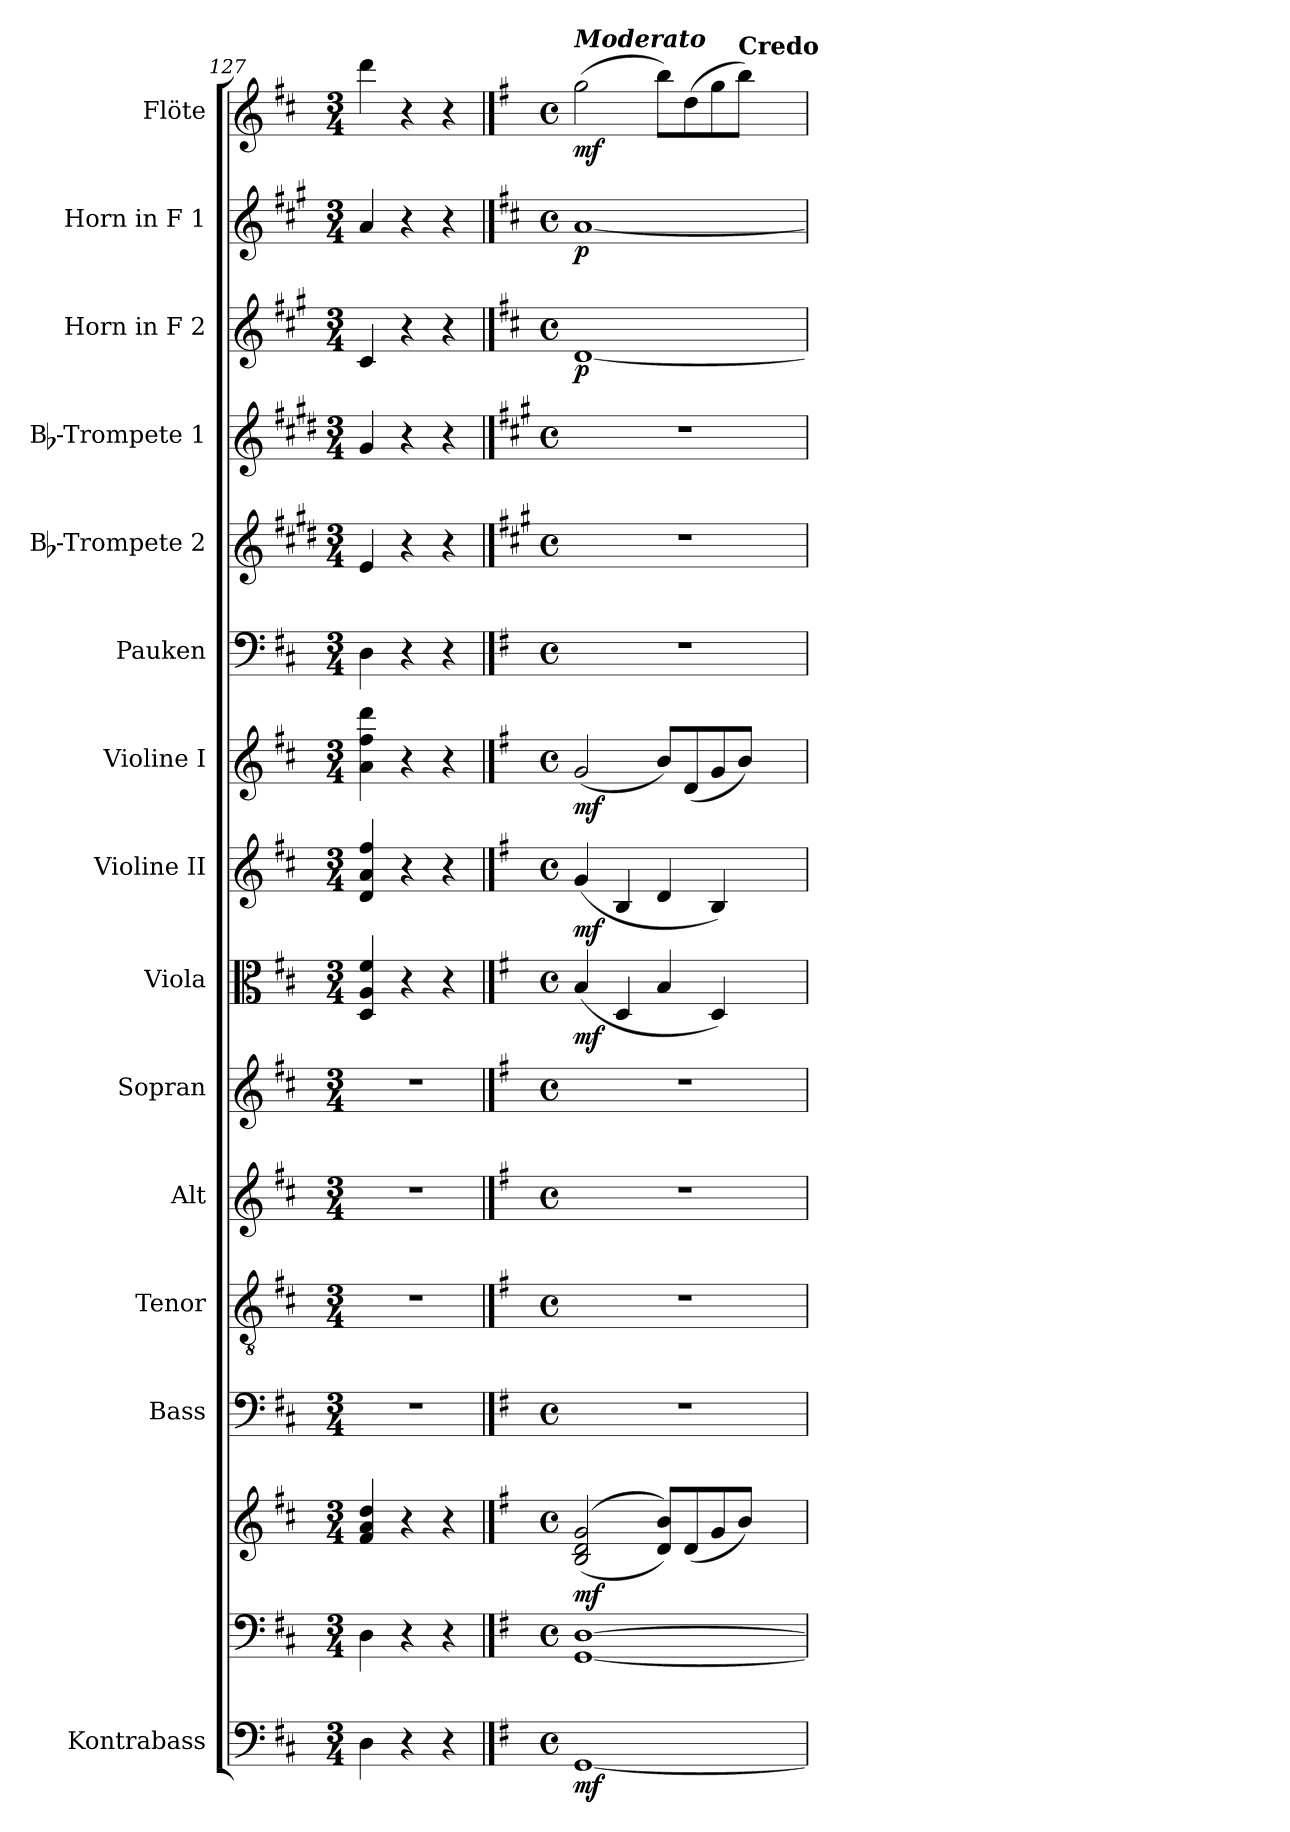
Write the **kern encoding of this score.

**kern	**dynam	**kern	**kern	**dynam	**kern	**kern	**kern	**kern	**kern	**dynam	**kern	**dynam	**kern	**dynam	**kern	**kern	**kern	**kern	**dynam	**kern	**dynam	**kern	**dynam
*part15	*part15	*part14	*part14	*part14	*part13	*part12	*part11	*part10	*part9	*part9	*part8	*part8	*part7	*part7	*part6	*part5	*part4	*part3	*part3	*part2	*part2	*part1	*part1
*staff16	*staff16	*staff15	*staff14	*staff14/15	*staff13	*staff12	*staff11	*staff10	*staff9	*staff9	*staff8	*staff8	*staff7	*staff7	*staff6	*staff5	*staff4	*staff3	*staff3	*staff2	*staff2	*staff1	*staff1
*I"Kontrabass	*	*	*	*	*I"Bass	*I"Tenor	*I"Alt	*I"Sopran	*I"Viola	*	*I"Violine II	*	*I"Violine I	*	*I"Pauken	*I"Bb-Trompete 2	*I"Bb-Trompete 1	*I"Horn in F 2	*	*I"Horn in F 1	*	*I"Flöte	*
*I'Kb.	*	*	*	*	*I'B.	*I'T.	*I'A.	*I'S.	*I'Vla.	*	*I'Vl. II	*	*I'Vl. I	*	*I'Pk.	*I'Bb Trp. 2	*I'Bb Trp. 1	*	*	*	*	*I'Fl.	*
*clefF4	*	*clefF4	*clefG2	*	*clefF4	*clefGv2	*clefG2	*clefG2	*clefC3	*	*clefG2	*	*clefG2	*	*clefF4	*clefG2	*clefG2	*clefG2	*	*clefG2	*	*clefG2	*
*ITrd7c12	*	*	*	*	*	*	*	*	*	*	*	*	*	*	*	*ITrd1c2	*ITrd1c2	*ITrd4c7	*	*ITrd4c7	*	*	*
*k[f#c#]	*	*k[f#c#]	*k[f#c#]	*	*k[f#c#]	*k[f#c#]	*k[f#c#]	*k[f#c#]	*k[f#c#]	*	*k[f#c#]	*	*k[f#c#]	*	*k[f#c#]	*k[f#c#]	*k[f#c#]	*k[f#c#]	*	*k[f#c#]	*	*k[f#c#]	*
*D:	*	*D:	*D:	*	*D:	*D:	*D:	*D:	*D:	*	*D:	*	*D:	*	*D:	*D:	*D:	*D:	*	*D:	*	*D:	*
*M3/4	*	*M3/4	*M3/4	*	*M3/4	*M3/4	*M3/4	*M3/4	*M3/4	*	*M3/4	*	*M3/4	*	*M3/4	*M3/4	*M3/4	*M3/4	*	*M3/4	*	*M3/4	*
=127	=127	=127	=127	=127	=127	=127	=127	=127	=127	=127	=127	=127	=127	=127	=127	=127	=127	=127	=127	=127	=127	=127	=127
4DD\	.	4D\	4f#/ 4a/ 4dd/	.	2.r	2.r	2.r	2.r	4D/ 4A/ 4f#/	.	4d/ 4a/ 4ff#/	.	4a\ 4ff#\ 4ddd\	.	4D\	4d/	4f#/	4F#/	.	4d/	.	4ddd\	.
4r	.	4r	4r	.	.	.	.	.	4r	.	4r	.	4r	.	4r	4r	4r	4r	.	4r	.	4r	.
4r	.	4r	4r	.	.	.	.	.	4r	.	4r	.	4r	.	4r	4r	4r	4r	.	4r	.	4r	.
!!LO:PB:g=z
==128	==128	==128	==128	==128	==128	==128	==128	==128	==128	==128	==128	==128	==128	==128	==128	==128	==128	==128	==128	==128	==128	==128	==128
*k[f#]	*	*k[f#]	*k[f#]	*	*k[f#]	*k[f#]	*k[f#]	*k[f#]	*k[f#]	*	*k[f#]	*	*k[f#]	*	*k[f#]	*k[f#]	*k[f#]	*k[f#]	*	*k[f#]	*	*k[f#]	*
*G:	*	*G:	*G:	*	*G:	*G:	*G:	*G:	*G:	*	*G:	*	*G:	*	*G:	*G:	*G:	*G:	*	*G:	*	*G:	*
*M4/4	*	*M4/4	*M4/4	*	*M4/4	*M4/4	*M4/4	*M4/4	*M4/4	*	*M4/4	*	*M4/4	*	*M4/4	*M4/4	*M4/4	*M4/4	*	*M4/4	*	*M4/4	*
*met(c)	*	*met(c)	*met(c)	*	*met(c)	*met(c)	*met(c)	*met(c)	*met(c)	*	*met(c)	*	*met(c)	*	*met(c)	*met(c)	*met(c)	*met(c)	*	*met(c)	*	*met(c)	*
!	!	!	!	!	!	!	!	!	!	!	!	!	!	!	!	!	!	!	!	!	!	!LO:TX:a:Bi:t=Moderato	!
!	!LO:DY:b	!	!	!LO:DY:b	!	!	!	!	!	!LO:DY:b	!	!LO:DY:b	!	!LO:DY:b	!	!	!	!	!LO:DY:b	!	!LO:DY:b	!	!LO:DY:b
[1GGG	mf	[1GG [1D	(<(2B/ 2d/ 2g/	mf	1r	1r	1r	1r	(<4B/	mf	(<4g/	mf	(<2g/	mf	1r	1r	1r	[1G	p	[1d	p	(>2gg\	mf
.	.	.	.	.	.	.	.	.	4D/	.	4B/	.	.	.	.	.	.	.	.	.	.	.	.
.	.	.	8d/ 8b/L))	.	.	.	.	.	4B/	.	4d/	.	8b/L)	.	.	.	.	.	.	.	.	8bb\L)	.
.	.	.	(<8d/	.	.	.	.	.	.	.	.	.	(<8d/	.	.	.	.	.	.	.	.	(>8dd\	.
.	.	.	8g/	.	.	.	.	.	4D/)	.	4B/)	.	8g/	.	.	.	.	.	.	.	.	8gg\	.
!	!	!	!	!	!	!	!	!	!	!	!	!	!	!	!	!	!	!	!	!	!	!LO:TX:a:B:t=Credo	!
.	.	.	8b/J)	.	.	.	.	.	.	.	.	.	8b/J)	.	.	.	.	.	.	.	.	8bb\J)	.
=	=	=	=	=	=	=	=	=	=	=	=	=	=	=	=	=	=	=	=	=	=	=	=
*-	*-	*-	*-	*-	*-	*-	*-	*-	*-	*-	*-	*-	*-	*-	*-	*-	*-	*-	*-	*-	*-	*-	*-
